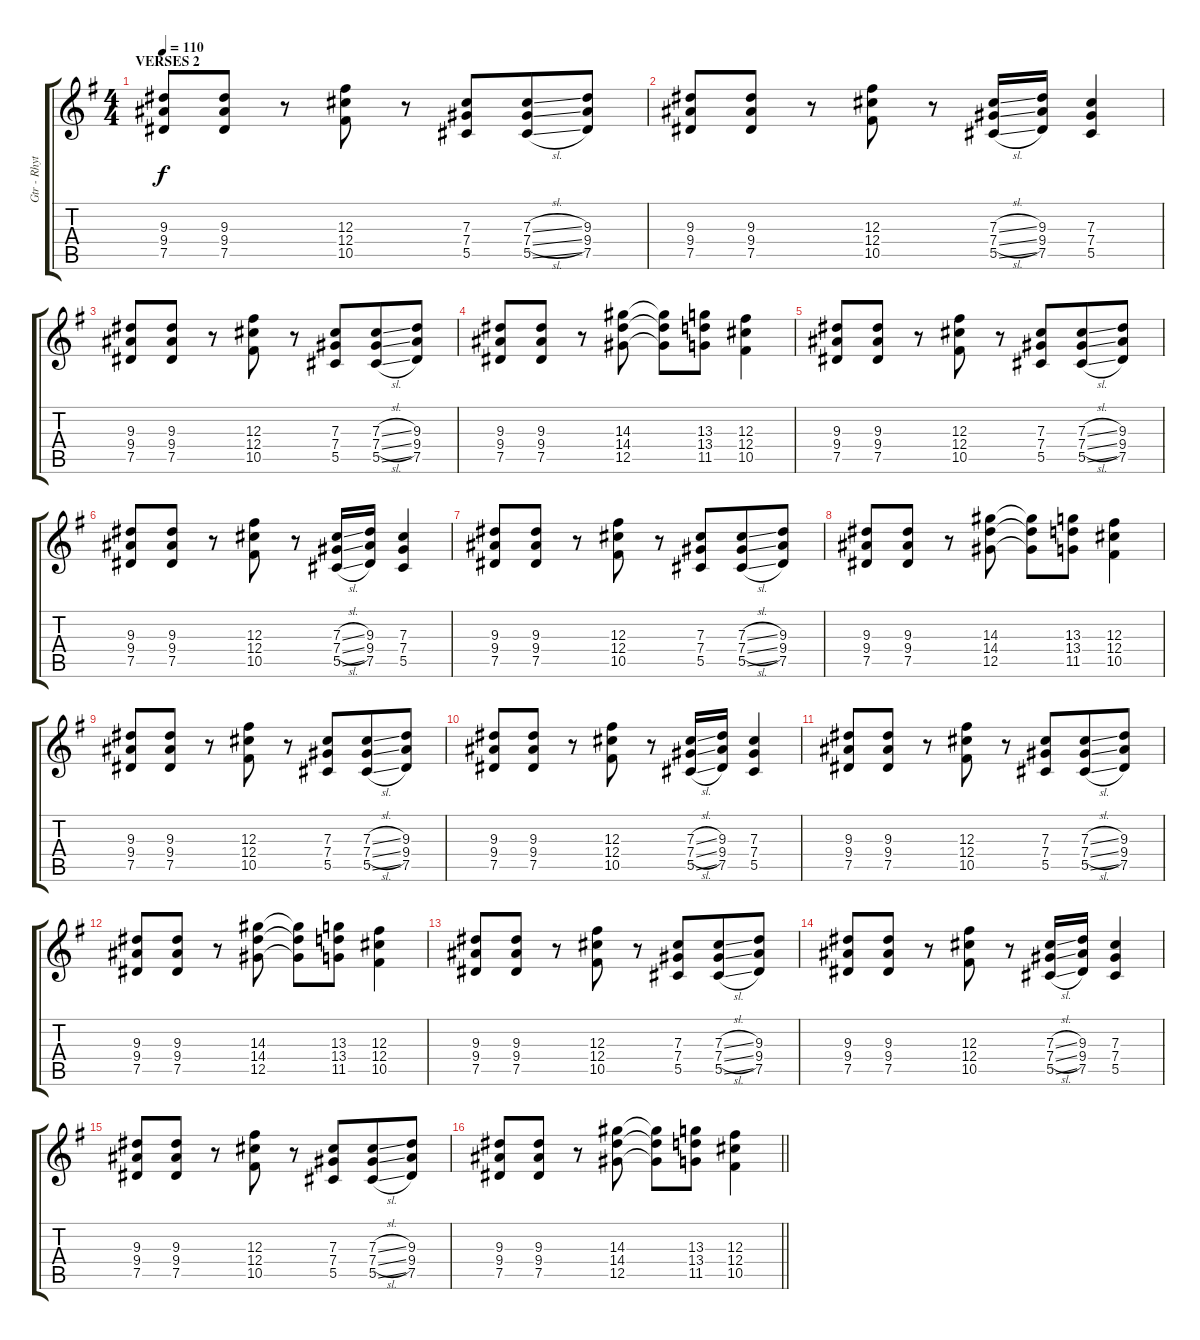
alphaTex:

\track ("Gtr - Rhythm" "Gtr - Rhyt") {instrument overdrivenguitar}
\staff {score tabs}
\tuning (Eb4 Bb3 Gb3 Db3 Ab2 Eb2) {hide}
\ts (4 4)
\section ("" "VERSES 2")
\tempo 110
\clef g2
\ks eminor
(9.3 9.4 7.5).8{dy f} (9.3 9.4 7.5).8 r.8 (12.3 12.4 10.5).8 r.8 (7.3 7.4 5.5).8{beam merge} (7.3{sl} 7.4{sl} 5.5{sl}).8 (9.3 9.4 7.5).8 |
(9.3 9.4 7.5).8 (9.3 9.4 7.5).8 r.8 (12.3 12.4 10.5).8 r.8 (7.3{sl} 7.4{sl} 5.5{sl}).16{beam merge} (9.3 9.4 7.5).16 (7.3 7.4 5.5).4 |
(9.3 9.4 7.5).8 (9.3 9.4 7.5).8 r.8 (12.3 12.4 10.5).8 r.8 (7.3 7.4 5.5).8{beam merge} (7.3{sl} 7.4{sl} 5.5{sl}).8 (9.3 9.4 7.5).8 |
(9.3 9.4 7.5).8 (9.3 9.4 7.5).8 r.8 (14.3 14.4 12.5).8 (14.3{t} 14.4{t} 12.5{t}).8 (13.3 13.4 11.5).8 (12.3 12.4 10.5).4 |
(9.3 9.4 7.5).8 (9.3 9.4 7.5).8 r.8 (12.3 12.4 10.5).8 r.8 (7.3 7.4 5.5).8{beam merge} (7.3{sl} 7.4{sl} 5.5{sl}).8 (9.3 9.4 7.5).8 |
(9.3 9.4 7.5).8 (9.3 9.4 7.5).8 r.8 (12.3 12.4 10.5).8 r.8 (7.3{sl} 7.4{sl} 5.5{sl}).16{beam merge} (9.3 9.4 7.5).16 (7.3 7.4 5.5).4 |
(9.3 9.4 7.5).8 (9.3 9.4 7.5).8 r.8 (12.3 12.4 10.5).8 r.8 (7.3 7.4 5.5).8{beam merge} (7.3{sl} 7.4{sl} 5.5{sl}).8 (9.3 9.4 7.5).8 |
(9.3 9.4 7.5).8 (9.3 9.4 7.5).8 r.8 (14.3 14.4 12.5).8 (14.3{t} 14.4{t} 12.5{t}).8 (13.3 13.4 11.5).8 (12.3 12.4 10.5).4 |
(9.3 9.4 7.5).8 (9.3 9.4 7.5).8 r.8 (12.3 12.4 10.5).8 r.8 (7.3 7.4 5.5).8{beam merge} (7.3{sl} 7.4{sl} 5.5{sl}).8 (9.3 9.4 7.5).8 |
(9.3 9.4 7.5).8 (9.3 9.4 7.5).8 r.8 (12.3 12.4 10.5).8 r.8 (7.3{sl} 7.4{sl} 5.5{sl}).16{beam merge} (9.3 9.4 7.5).16 (7.3 7.4 5.5).4 |
(9.3 9.4 7.5).8 (9.3 9.4 7.5).8 r.8 (12.3 12.4 10.5).8 r.8 (7.3 7.4 5.5).8{beam merge} (7.3{sl} 7.4{sl} 5.5{sl}).8 (9.3 9.4 7.5).8 |
(9.3 9.4 7.5).8 (9.3 9.4 7.5).8 r.8 (14.3 14.4 12.5).8 (14.3{t} 14.4{t} 12.5{t}).8 (13.3 13.4 11.5).8 (12.3 12.4 10.5).4 |
(9.3 9.4 7.5).8 (9.3 9.4 7.5).8 r.8 (12.3 12.4 10.5).8 r.8 (7.3 7.4 5.5).8{beam merge} (7.3{sl} 7.4{sl} 5.5{sl}).8 (9.3 9.4 7.5).8 |
(9.3 9.4 7.5).8 (9.3 9.4 7.5).8 r.8 (12.3 12.4 10.5).8 r.8 (7.3{sl} 7.4{sl} 5.5{sl}).16{beam merge} (9.3 9.4 7.5).16 (7.3 7.4 5.5).4 |
(9.3 9.4 7.5).8 (9.3 9.4 7.5).8 r.8 (12.3 12.4 10.5).8 r.8 (7.3 7.4 5.5).8{beam merge} (7.3{sl} 7.4{sl} 5.5{sl}).8 (9.3 9.4 7.5).8 |
\barLineRight lightlight
(9.3 9.4 7.5).8 (9.3 9.4 7.5).8 r.8 (14.3 14.4 12.5).8 (14.3{t} 14.4{t} 12.5{t}).8 (13.3 13.4 11.5).8 (12.3 12.4 10.5).4
